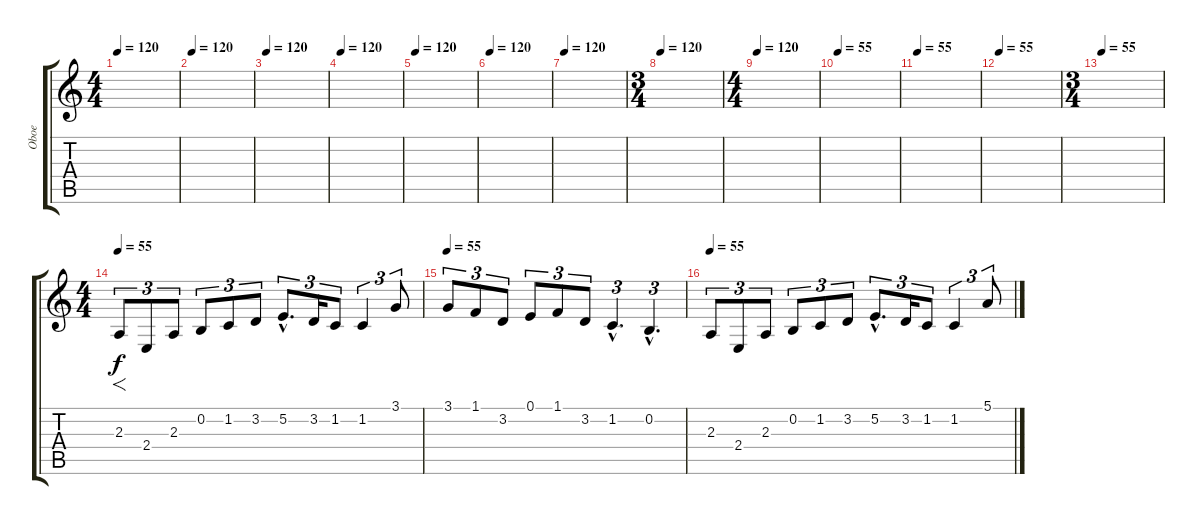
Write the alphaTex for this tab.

\track ("Oboe" "Oboe") {instrument oboe}
\staff {score tabs}
\tuning (E4 B3 G3 D3 A2 E2) {hide}
\ts (4 4)
\tempo 120
\clef g2
\ks c
|
\tempo 120
|
\tempo 120
|
\tempo 120
|
\tempo 120
|
\tempo 120
|
\tempo 120
|
\ts (3 4)
\tempo 120
|
\ts (4 4)
\tempo 120
|
\tempo 55
|
\tempo 55
|
\tempo 55
|
\ts (3 4)
\tempo 55
|
\ts (4 4)
\tempo 55
2.3.8{f tu (3 2)} 2.4.8{tu (3 2)} 2.3.8{tu (3 2)} 0.2.8{tu (3 2)} 1.2.8{tu (3 2)} 3.2.8{tu (3 2)} 5.2{hac}.8{d tu (3 2)} 3.2.16{tu (3 2)} 1.2.8{tu (3 2)} 1.2.4{tu (3 2)} 3.1.8{tu (3 2)} |
\tempo 55
3.1.8{tu (3 2)} 1.1.8{tu (3 2)} 3.2.8{tu (3 2)} 0.1.8{tu (3 2)} 1.1.8{tu (3 2)} 3.2.8{tu (3 2)} 1.2{hac}.4{d tu (3 2)} 0.2{hac}.4{d tu (3 2)} |
\tempo 55
2.3.8{tu (3 2)} 2.4.8{tu (3 2)} 2.3.8{tu (3 2)} 0.2.8{tu (3 2)} 1.2.8{tu (3 2)} 3.2.8{tu (3 2)} 5.2{hac}.8{d tu (3 2)} 3.2.16{tu (3 2)} 1.2.8{tu (3 2)} 1.2.4{tu (3 2)} 5.1.8{tu (3 2)}
